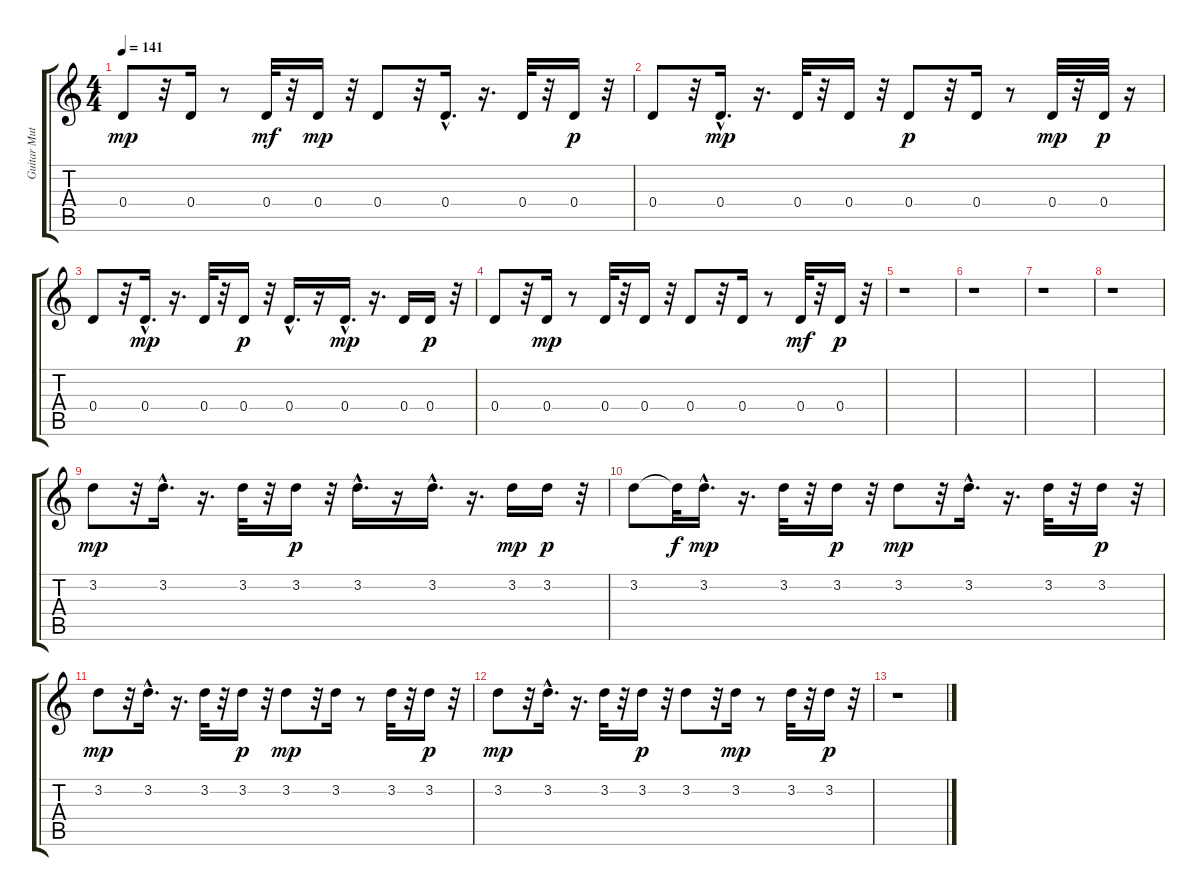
\track ("Guitar Muted" "Guitar Mut") {instrument electricguitarmuted}
\staff {score tabs}
\tuning (E4 B3 G3 D3 A2 E2) {hide}
\ts (4 4)
\tempo 141
\clef g2
\ks c
0.4.8{dy mp} r.32 0.4.16 r.8 0.4.32{dy mf} r.32 0.4.16{dy mp} r.32 0.4.8 r.32 0.4{hac}.16{d} r.16{d} 0.4.32 r.32 0.4.16{dy p} r.32 |
0.4.8 r.32 0.4{hac}.16{d dy mp} r.16{d} 0.4.32 r.32 0.4.16 r.32 0.4.8{dy p} r.32 0.4.16 r.8 0.4.32{dy mp} r.32 0.4.32{dy p} r.16 |
0.4.8 r.32 0.4{hac}.16{d dy mp} r.16{d} 0.4.32 r.32 0.4.16{dy p} r.32 0.4{hac}.16{d} r.16 0.4{hac}.16{d dy mp} r.16{d} 0.4.16 0.4.16{dy p} r.32 |
0.4.8 r.32 0.4.16{dy mp} r.8 0.4.32 r.32 0.4.16 r.32 0.4.8 r.32 0.4.16 r.8 0.4.32{dy mf} r.32 0.4.16{dy p} r.32 |
r.1 |
r.1 |
r.1 |
r.1 |
3.2.8{dy mp} r.32 3.2{hac}.16{d} r.16{d} 3.2.32 r.32 3.2.16{dy p} r.32 3.2{hac}.16{d} r.16 3.2{hac}.16{d} r.16{d} 3.2.16{dy mp} 3.2.16{dy p} r.32 |
3.2.8 3.2{t}.32{dy f} 3.2{hac}.16{d dy mp} r.16{d} 3.2.32 r.32 3.2.16{dy p} r.32 3.2.8{dy mp} r.32 3.2{hac}.16{d} r.16{d} 3.2.32 r.32 3.2.16{dy p} r.32 |
3.2.8{dy mp} r.32 3.2{hac}.16{d} r.16{d} 3.2.32 r.32 3.2.16{dy p} r.32 3.2.8{dy mp} r.32 3.2.16 r.8 3.2.32 r.32 3.2.16{dy p} r.32 |
3.2.8{dy mp} r.32 3.2{hac}.16{d} r.16{d} 3.2.32 r.32 3.2.16{dy p} r.32 3.2.8 r.32 3.2.16{dy mp} r.8 3.2.32 r.32 3.2.16{dy p} r.32 |
r.1
